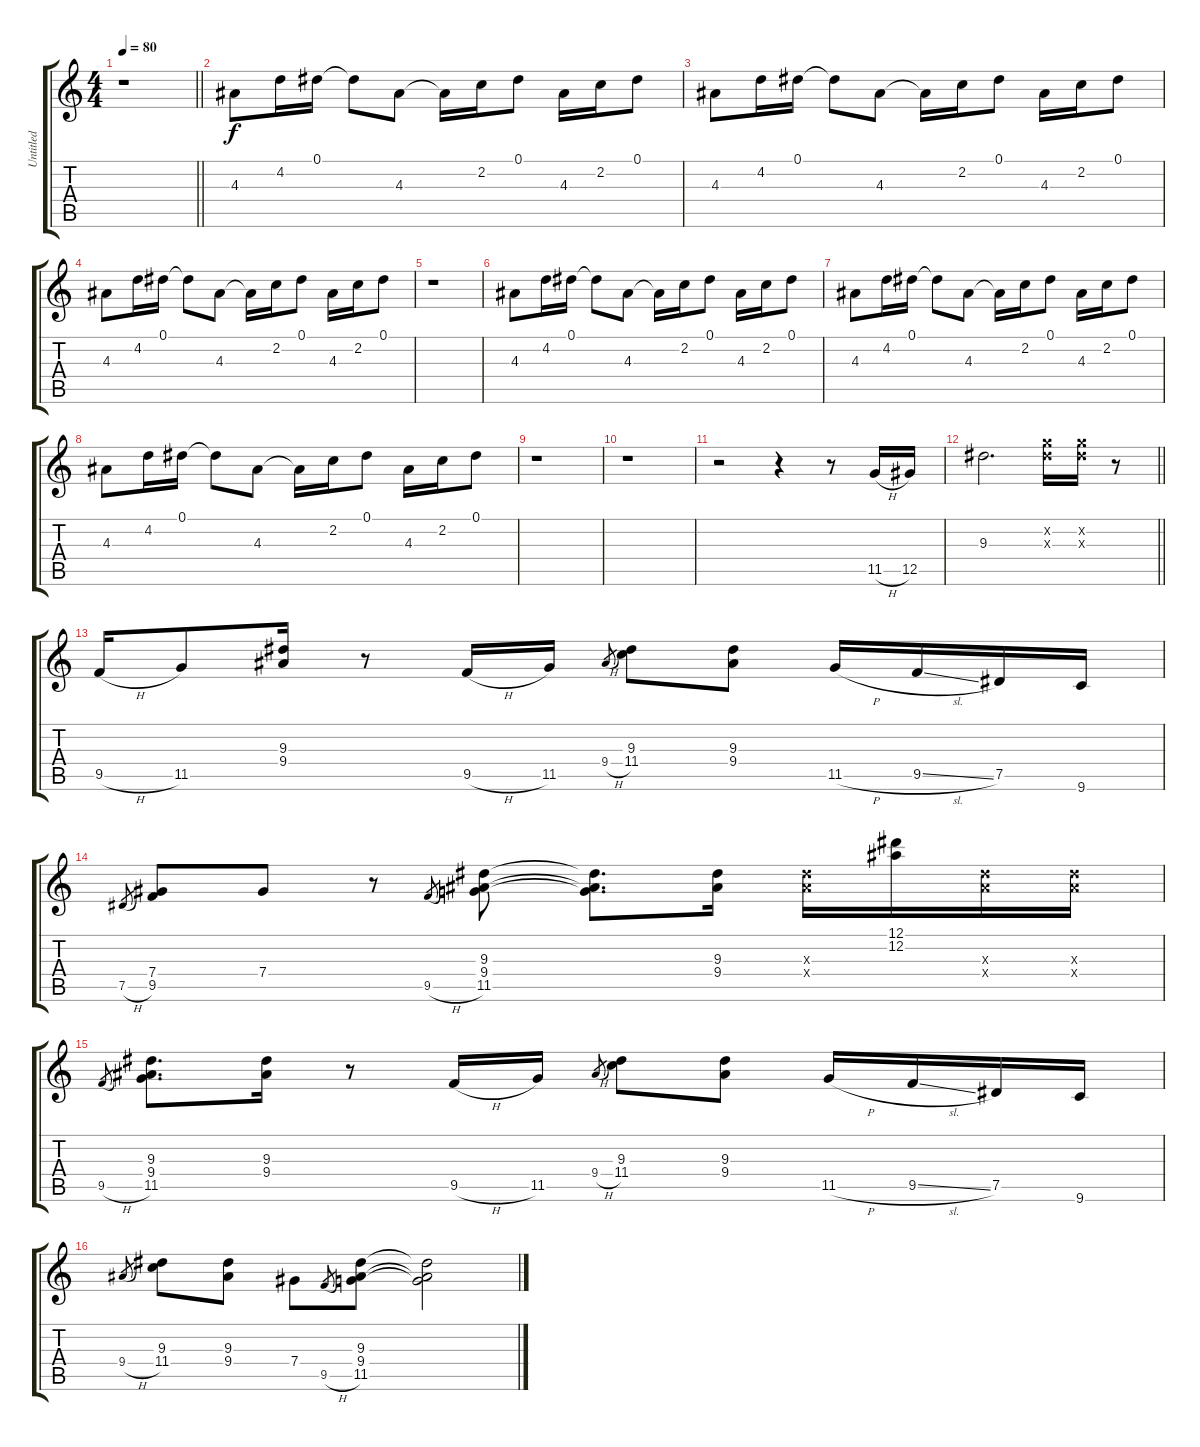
\track ("Untitled" "Untitled") {instrument electricguitarclean}
\staff {score tabs}
\tuning (Eb4 Bb3 Gb3 Db3 Ab2 Eb2) {hide}
\ts (4 4)
\tempo 80
\clef g2
\barLineRight lightlight
\ks c
r.1{dy f} |
4.3.8 4.2.16 0.1.16 0.1{t}.8 4.3.8 4.3{t}.16 2.2.16 0.1.8 4.3.16 2.2.16 0.1.8 |
4.3.8 4.2.16 0.1.16 0.1{t}.8 4.3.8 4.3{t}.16 2.2.16 0.1.8 4.3.16 2.2.16 0.1.8 |
4.3.8 4.2.16 0.1.16 0.1{t}.8 4.3.8 4.3{t}.16 2.2.16 0.1.8 4.3.16 2.2.16 0.1.8 |
r.1 |
4.3.8 4.2.16 0.1.16 0.1{t}.8 4.3.8 4.3{t}.16 2.2.16 0.1.8 4.3.16 2.2.16 0.1.8 |
4.3.8 4.2.16 0.1.16 0.1{t}.8 4.3.8 4.3{t}.16 2.2.16 0.1.8 4.3.16 2.2.16 0.1.8 |
4.3.8 4.2.16 0.1.16 0.1{t}.8 4.3.8 4.3{t}.16 2.2.16 0.1.8 4.3.16 2.2.16 0.1.8 |
r.1 |
r.1 |
r.2 r.4 r.8 11.5{h}.16 12.5.16 |
\barLineRight lightlight
9.3.2{d} (9.2{x} 9.3{x}).16 (9.2{x} 9.3{x}).16 r.8 |
9.5{h}.16 11.5.8 (9.3 9.4).16 r.8 9.5{h}.16 11.5.16 9.4{h}.8{gr} (9.3 11.4).8 (9.3 9.4).8 11.5{h}.16 9.5{sl}.16 7.5.16 9.6.16 |
7.5{h}.8{gr} (7.4 9.5).8 7.4.8 r.8 9.5{h}.8{gr} (9.3 9.4 11.5).8 (9.3{t} 9.4{t} 11.5{t}).8{d} (9.3 9.4).16 (9.3{x} 9.4{x}).16 (12.1 12.2).16 (9.3{x} 9.4{x}).16 (9.3{x} 9.4{x}).16 |
9.5{h}.8{gr} (9.3 9.4 11.5).8{d} (9.3 9.4).16 r.8 9.5{h}.16 11.5.16 9.4{h}.8{gr} (9.3 11.4).8 (9.3 9.4).8 11.5{h}.16 9.5{sl}.16 7.5.16 9.6.16 |
9.4{h}.8{gr} (9.3 11.4).8 (9.3 9.4).8 7.4.8 9.5{h}.8{gr} (9.3 9.4 11.5).8 (9.3{t} 9.4{t} 11.5{t}).2
